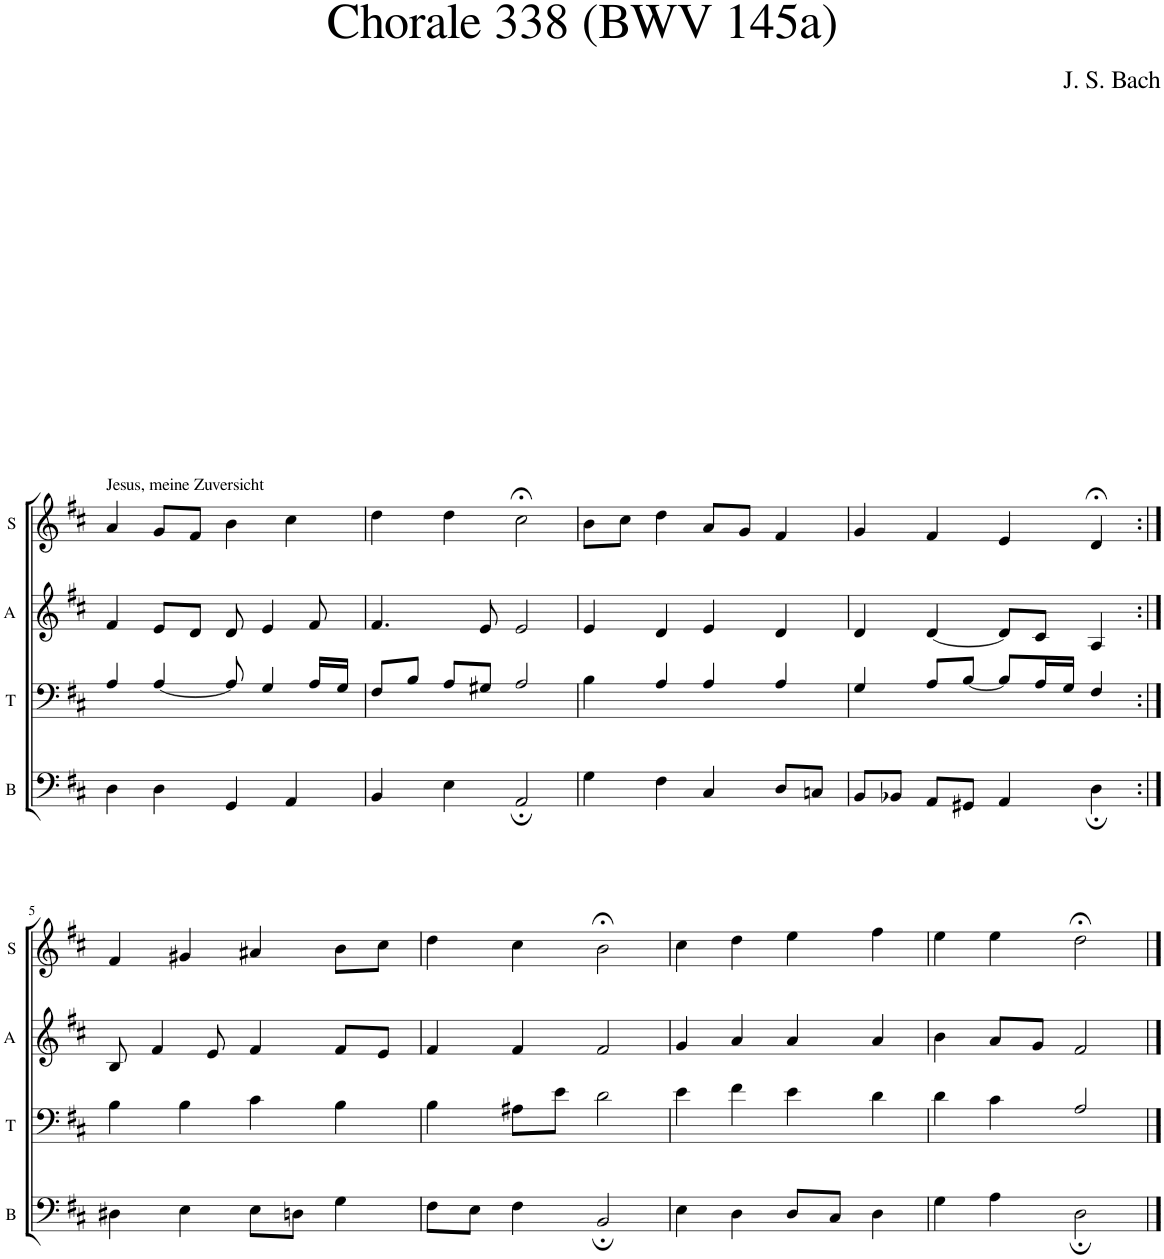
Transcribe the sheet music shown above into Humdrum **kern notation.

**kern	**kern	**kern	**kern
*part4	*part3	*part2	*part1
*staff4	*staff3	*staff2	*staff1
*I"B	*I"T	*I"A	*I"S
*I'B	*I'T	*I'A	*I'S
*clefF4	*clefF4	*clefG2	*clefG2
*k[f#c#]	*k[f#c#]	*k[f#c#]	*k[f#c#]
=1	=1	=1	=1
!	!	!	!LO:TX:a:t=Jesus, meine Zuversicht
4D\	4A/	4f#/	4a/
4D\	[4A/	8e/L	8g/L
.	.	8d/J	8f#/J
4GG/	8A/]	8d/	4b\
.	4G/	4e/	.
4AA/	.	.	4cc#\
.	16A/LL	8f#/	.
.	16G/JJ	.	.
=2	=2	=2	=2
4BB/	8F#/L	4.f#/	4dd\
.	8B/J	.	.
4E\	8A/L	.	4dd\
.	8G#X/J	8e/	.
2AA;/	2A/	2e/	2cc#;<\
=3	=3	=3	=3
4G\	4B\	4e/	8b\L
.	.	.	8cc#\J
4F#\	4A/	4d/	4dd\
4C#/	4A/	4e/	8a/L
.	.	.	8g/J
8D/L	4A/	4d/	4f#/
8Cn/J	.	.	.
=4	=4	=4	=4
8BB/L	4G/	4d/	4g/
8BB-X/J	.	.	.
8AA/L	8A/L	[4d/	4f#/
8GG#X/J	[8B/J	.	.
4AA/	8B/L]	8d/L]	4e/
.	16A/L	8c#/J	.
.	16G/JJ	.	.
4D;\	4F#/	4A/	4d;</
!!LO:LB:g=z
=5:|!	=5:|!	=5:|!	=5:|!
4D#X\	4B\	8B/	4f#/
.	.	4f#/	.
4E\	4B\	.	4g#X/
.	.	8e/	.
8E\L	4c#\	4f#/	4a#X/
8Dn\J	.	.	.
4G\	4B\	8f#/L	8b\L
.	.	8e/J	8cc#\J
=6	=6	=6	=6
8F#\L	4B\	4f#/	4dd\
8E\J	.	.	.
4F#\	8A#X\L	4f#/	4cc#\
.	8e\J	.	.
2BB;/	2d\	2f#/	2b;<\
=7	=7	=7	=7
4E\	4e\	4g/	4cc#\
4D\	4f#\	4a/	4dd\
8D/L	4e\	4a/	4ee\
8C#/J	.	.	.
4D\	4d\	4a/	4ff#\
=8	=8	=8	=8
4G\	4d\	4b\	4ee\
4A\	4c#\	8a/L	4ee\
.	.	8g/J	.
2D;\	2A/	2f#/	2dd;<\
==	==	==	==
*-	*-	*-	*-
